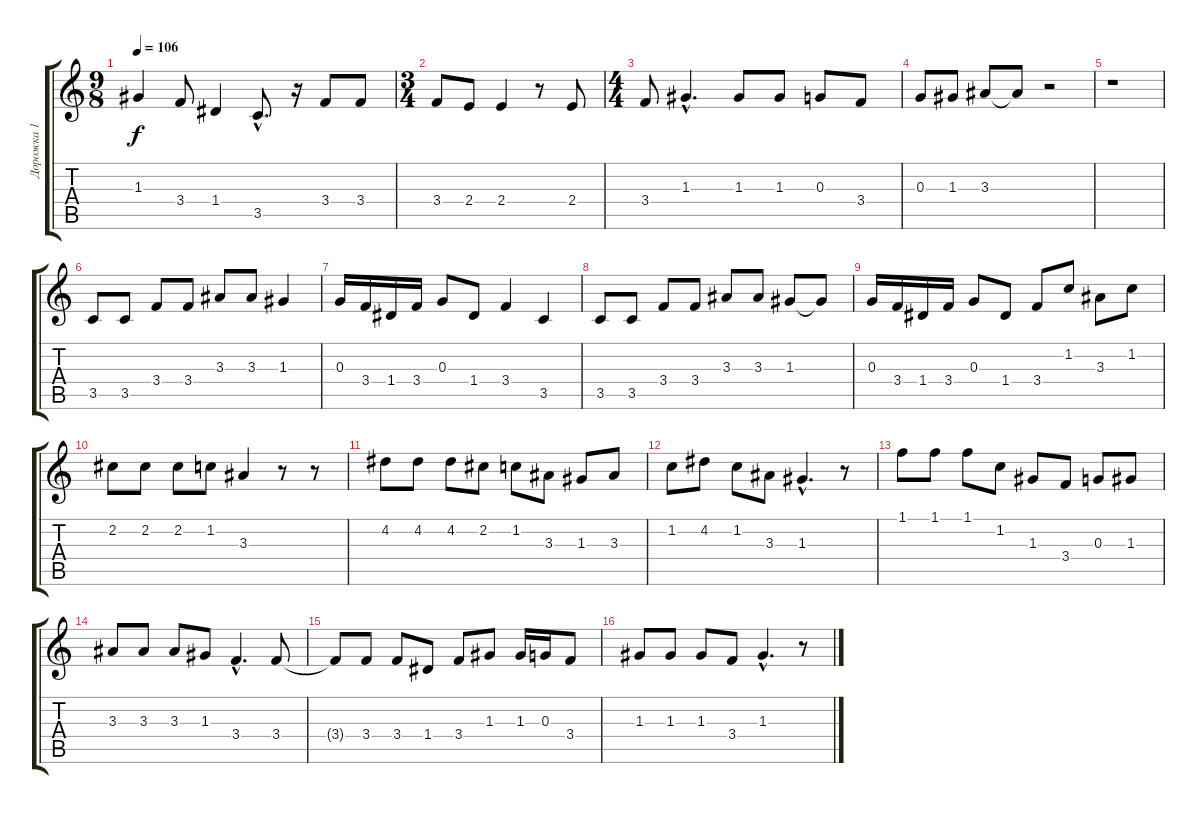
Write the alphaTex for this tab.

\track ("Дорожка 1" "Дорожка 1") {instrument electricguitarjazz}
\staff {score tabs}
\tuning (E4 B3 G3 D3 A2 E2) {hide}
\ts (9 8)
\tempo 106
\clef g2
\ks c
1.3.4{dy f} 3.4.8 1.4.4 3.5{hac}.8{d} r.16 3.4.8 3.4.8 |
\ts (3 4)
3.4.8 2.4.8 2.4.4 r.8 2.4.8 |
\ts (4 4)
3.4.8 1.3{hac}.4{d} 1.3.8 1.3.8 0.3.8 3.4.8 |
0.3.8 1.3.8 3.3.8 3.3{t}.8 r.2 |
r.1 |
3.5.8 3.5.8 3.4.8 3.4.8 3.3.8 3.3.8 1.3.4 |
0.3.16 3.4.16 1.4.16 3.4.16 0.3.8 1.4.8 3.4.4 3.5.4 |
3.5.8 3.5.8 3.4.8 3.4.8 3.3.8 3.3.8 1.3.8 1.3{t}.8 |
0.3.16 3.4.16 1.4.16 3.4.16 0.3.8 1.4.8 3.4.8 1.2.8 3.3.8 1.2.8 |
2.2.8 2.2.8 2.2.8 1.2.8 3.3.4 r.8 r.8 |
4.2.8 4.2.8 4.2.8 2.2.8 1.2.8 3.3.8 1.3.8 3.3.8 |
1.2.8 4.2.8 1.2.8 3.3.8 1.3{hac}.4{d} r.8 |
1.1.8 1.1.8 1.1.8 1.2.8 1.3.8 3.4.8 0.3.8 1.3.8 |
3.3.8 3.3.8 3.3.8 1.3.8 3.4{hac}.4{d} 3.4.8 |
3.4{t}.8 3.4.8 3.4.8 1.4.8 3.4.8 1.3.8 1.3.16 0.3.16 3.4.8 |
1.3.8 1.3.8 1.3.8 3.4.8 1.3{hac}.4{d} r.8
